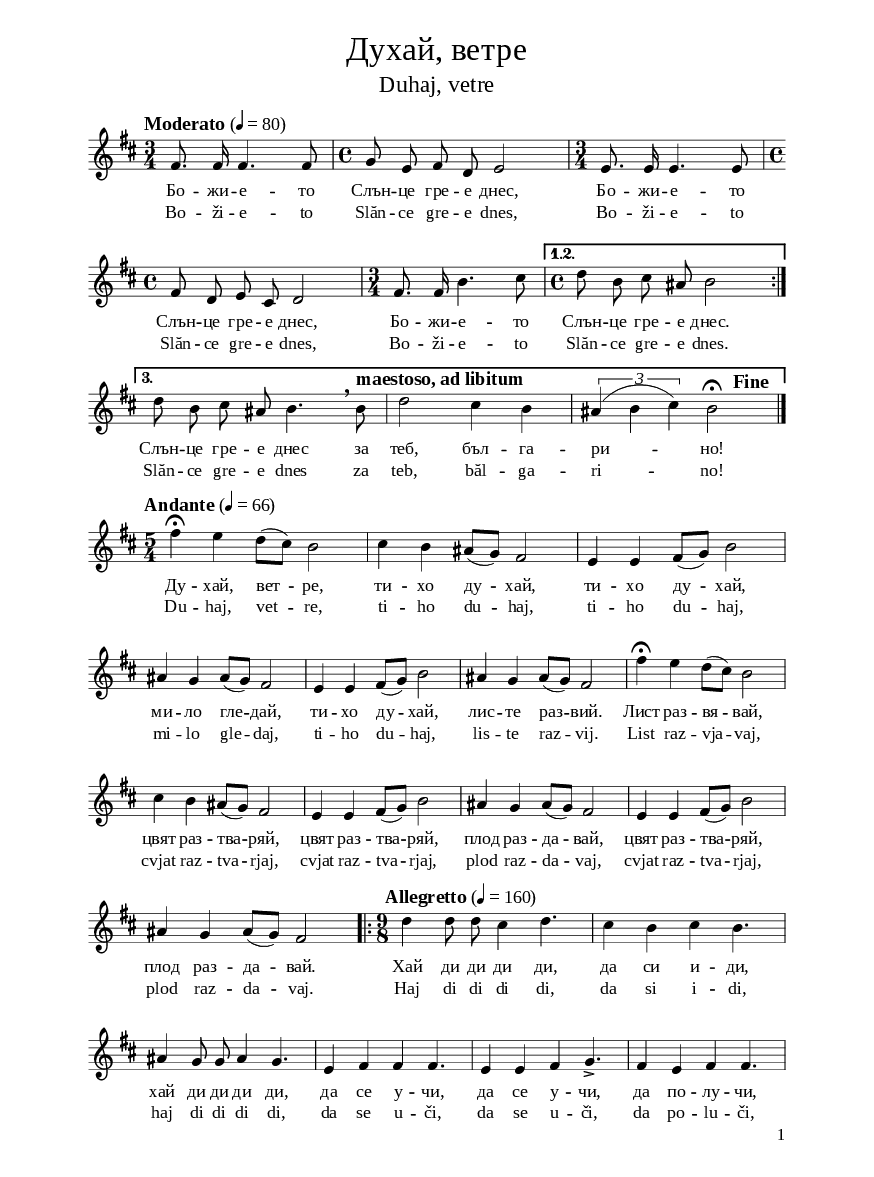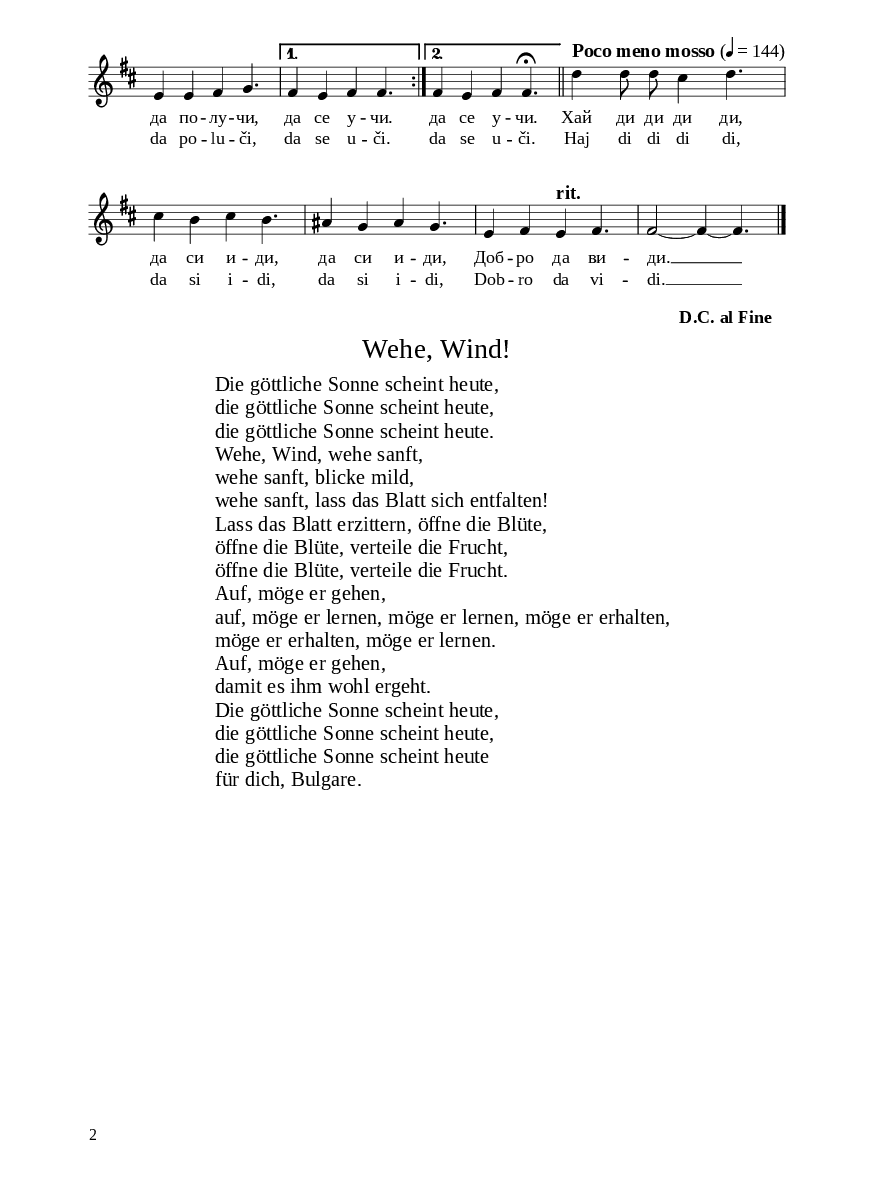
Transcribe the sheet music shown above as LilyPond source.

\version "2.24.4"

\include "include/globals.ily"

\bookpart {
  \label #'ref136
  \tocItem \markup "Духай, ветре – Duhaj, vetre "
   \paper {
    print-all-headers = ##t
    print-page-number = ##t
    print-first-page-number = ##t

    % put page numbers on the bottom
    oddHeaderMarkup = \markup ""
    evenHeaderMarkup = \markup ""
    oddFooterMarkup = \markup
    \fill-line {
      ""
      \if \should-print-page-number \fromproperty #'page:page-number-string
    }
    evenFooterMarkup = \markup
    \fill-line {
      \if \should-print-page-number \fromproperty #'page:page-number-string
      ""
    }

    left-margin = 1.5\cm
    right-margin = 1.5\cm
    top-margin = 1.2\cm
    bottom-margin = 1.0\cm
    ragged-bottom = ##t % do not spread the staves to fill the whole vertical space

    % change distance between staves
    system-system-spacing =
    #'((basic-distance . 19)
       (minimum-distance . 8)
       (padding . 2)
       (stretchability . 12))
  }

  \header {
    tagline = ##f
  }
  \score {
    \include "include/score-layout.ily"

    \new Voice \relative c' {
      \clef treble
      \key b \minor
      \time 3/4
      \tempoFunc "Moderato" 4 "80"
      \autoBeamOff

      \repeat volta 3 {
        fis8.  fis16  fis4.  fis8 | % 2
        \time 4/4  | % 2
        g8  e8  fis8  d8  e2
        | % 3
        \time 3/4  | % 3
        e8.  e16  e4.  e8 \break | % 4
        \time 4/4  | % 4
        fis8  d8  e8  cis8
        d2 | % 5
        \time 3/4  | % 5
        fis8.  fis16  b4.  cis8
        \time 4/4 |
      }
      \alternative {
        {
          d8  b8  cis8 ais8  b2 | \break
        }
        {
          d8 b8 cis8  ais8  b4. \breathe
          \once \override Score.MetronomeMark.outside-staff-priority = #99
          %\once \override Score.MetronomeMark.X-extent=#'(-3.5 . 0)
          \tempo "maestoso, ad libitum" b8 |
          d2 cis4 b4 |


          \tweak direction #up \times 2/3 {
            \once \override Slur.positions = #'(1 . 1)
            \once \override Slur.height-limit = #5.91
            ais4 (  b4  cis4 )
          }
          \once \override Score.MetronomeMark.outside-staff-priority = #599
          \once \override Score.MetronomeMark.X-extent=#'(-3.5 . 0)
          \tempo "Fine" b2 ^\fermata
        }
      } \break  \bar "|."

      \once \override Staff.TimeSignature.break-visibility = ##(#f #t #t)
      \time 5/4 \tempoFunc "Andante" 4 "66" fis'4 ^\fermata
      e4  d8 [ ( cis8 ) ] b2 |
      cis4  b4  ais8 ( [  g8 ) ]  fis2 |
      e4  e4 fis8 ( [  g8 ) ] b2 | \break
      ais4 g4  ais8 ( [  g8 ) ]  fis2 |
      e4 e4  fis8 ( [  g8 ) ]  b2 |
      ais4  g4  ais8 ( [  g8 ) ]  fis2 |
      fis'4 ^\fermata  e4  d8 ( [
      cis8 ) ]  b2 | \break
      cis4 b4  ais8 ( [  g8 ) ]  fis2 |
      e4 e4  fis8 ( [  g8 ) ] b2 |
      ais4  g4  ais8 ( [  g8 ) ]  fis2 |
      e4  e4  fis8 ( [  g8 ) ] b2 | \break
      ais4  g4  ais8 ( [  g8 ) ]  fis2 |
      \repeat volta 2 {
        \time 9/8 \tempoFunc "  Allegretto" 4 "160"  d'4
        d8  d8  cis4 d4. |
        cis4  b4  cis4 b4. | \break
        ais4  g8  g8 ais4  g4. |
        e4 fis4 fis4  fis4. |
        e4  e4  fis4 g4. -> |
        fis4  e4  fis4 fis4. \break
        e4  e4  fis4  g4.
      }

      \alternative {
        {
          fis4  e4  fis4  fis4.
        }
        {
          fis4  e4  fis4  fis4.^\fermata \bar "||"
        }
      }

      \tempoFunc "Poco meno mosso" 4 "144" d'4 d8 d8 cis4 d4. | \break
      cis4  b4
      cis4  b4.  ais4  g4  ais4
      g4.  e4   fis4
      \tempo "rit." e4  fis4.
      fis2 ~  fis4 ~ fis4.\break  \bar "|."
    }

    \addlyrics {
      Бо -- жи -- е -- то Слън -- це гре --
      е днес, Бо -- жи -- е -- то Слън --
      це гре -- е днес, Бо -- жи -- е --
      то Слън  -- це гре -- е днес. Слън
      -- це гре -- е днес за теб, бъл --
      га -- ри  --  но! Ду -- хай, вет
      -- ре, ти -- хо ду -- хай, ти
      -- хо ду -- хай, ми -- ло гле
      -- дай, ти -- хо ду -- хай,
      лис -- те раз -- вий. Лист раз
      -- вя -- вай, цвят раз -- тва
      -- ряй, цвят раз -- тва --
      ряй, плод раз -- да -- вай,
      цвят раз -- тва -- ряй, плод
      раз -- да -- вай. Хай ди ди ди
      ди, да си и -- ди, хай ди ди ди
      ди, да се у -- чи, да се у -- чи,
      да по -- лу -- чи, да по -- лу --
      чи, да се у -- чи. да се у -- чи.
      Хай ди ди ди ди, да си и -- ди,
      да си и -- ди, Доб -- ро да ви --
      ди. __
    }

    \addlyrics {
      Bo -- ži -- e -- to Slăn -- ce gre --
      e dnes, Bo -- ži -- e -- to Slăn --
      ce gre -- e dnes, Bo -- ži -- e --
      to Slăn  -- ce gre -- e dnes. Slăn
      -- ce gre -- e dnes za teb, băl --
      ga -- ri  --  no! Du -- haj, vet
      -- re, ti -- ho du -- haj, ti
      -- ho du -- haj, mi -- lo gle
      -- daj, ti -- ho du -- haj,
      lis -- te raz -- vij. List raz
      -- vja -- vaj, cvjat raz -- tva
      -- rjaj, cvjat raz -- tva --
      rjaj, plod raz -- da -- vaj,
      cvjat raz -- tva -- rjaj, plod
      raz -- da -- vaj. Haj di di di
      di, da si i -- di, haj di di di
      di, da se u -- či, da se u -- či,
      da po -- lu -- či, da po -- lu --
      či, da se u -- či. da se u -- či.
      Haj di di di di, da si i -- di,
      da si i -- di, Dob -- ro da vi --
      di. __
    }

    \header {
      title = \titleFunc "Духай, ветре" "Duhaj, vetre"
    }

    \midi{}

  } % score
  \markup \empty-one
  \markup \dc-one "D.C. al Fine"


  % include foreign translation(s) of the song
  \version "2.24.4"

\markup \fill-line { \fontsize #deTitleFontSize "Wehe, Wind!" }
\markup \null
\markup \null
\markup \abs-fontsize #10 {
      \fill-line {
  \override #`(baseline-skip . ,deCoupletBaselineSkip)

  \column {

    \line { " "Die göttliche Sonne scheint heute,  }

    \line { " "die göttliche Sonne scheint heute,  }

    \line { " "die göttliche Sonne scheint heute. }

    \line { " "Wehe, Wind, wehe sanft,  }

    \line { " "wehe sanft, blicke mild, }

    \line { " "wehe sanft, lass das Blatt sich entfalten! }

    \line { " "Lass das Blatt erzittern, öffne die Blüte,  }

    \line { " "öffne die Blüte, verteile die Frucht, }

    \line { " "öffne die Blüte, verteile die Frucht. }

    \line { " "Auf, möge er gehen, }

    \line { " " auf, möge er lernen, möge er lernen, möge er erhalten, }

    \line { " "möge er erhalten, möge er lernen. }

    \line { " "Auf, möge er gehen,  }

    \line { " "damit es ihm wohl ergeht. }

    \line { " "Die göttliche Sonne scheint heute,  }

    \line { " "die göttliche Sonne scheint heute,  }

    \line { " "die göttliche Sonne scheint heute }
     \line { " "für dich, Bulgare. }

  }
      }
}


} % bookpart
